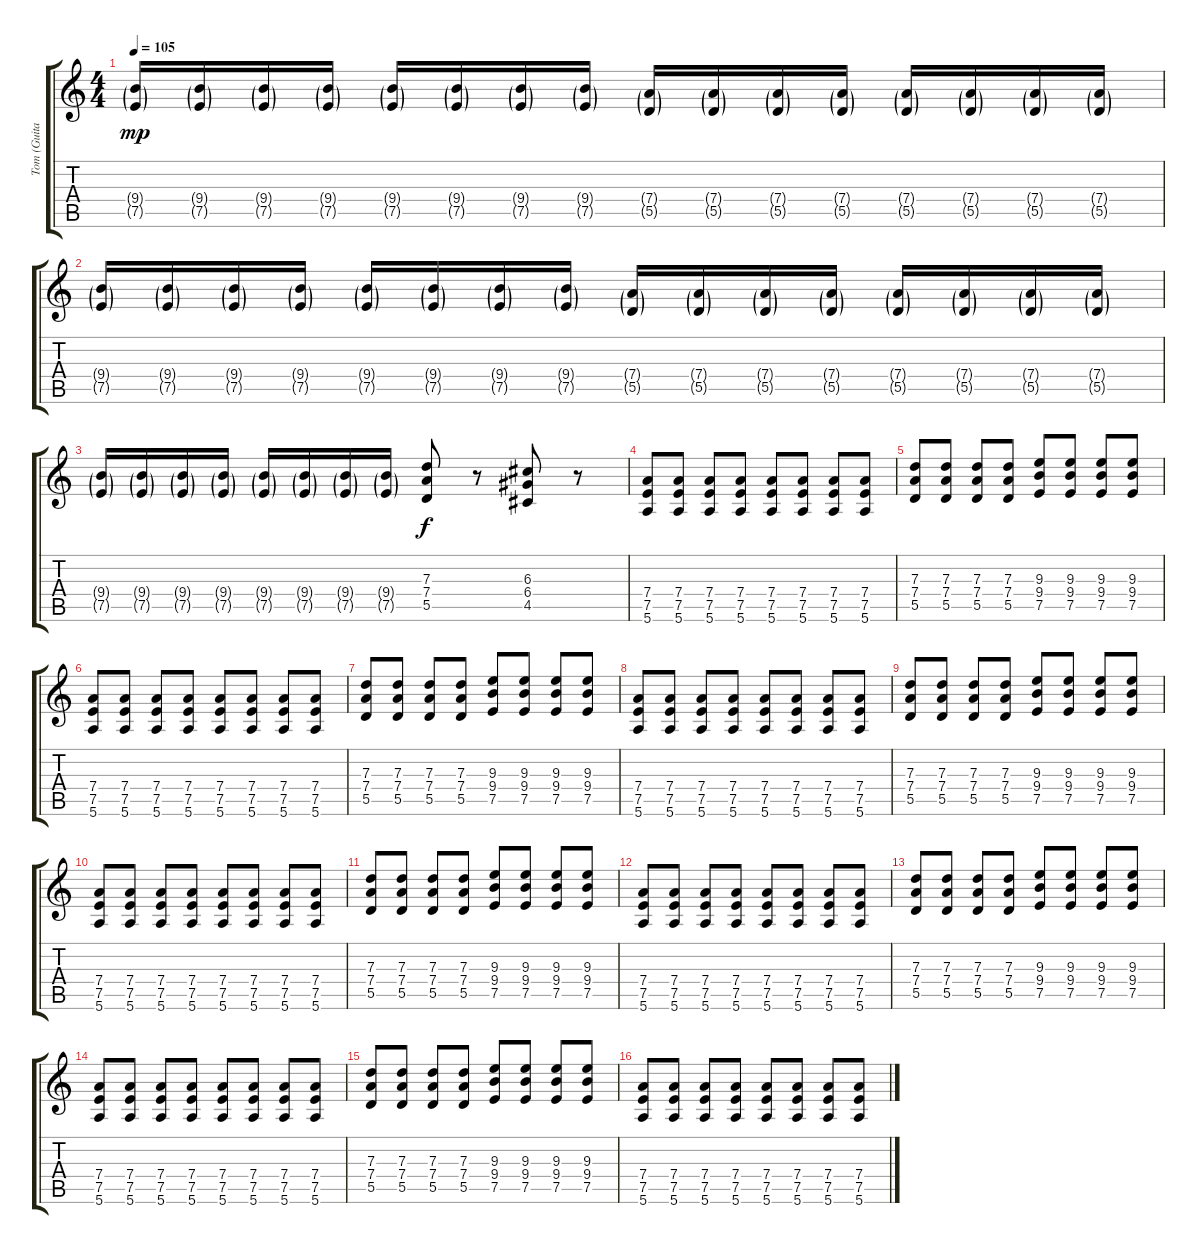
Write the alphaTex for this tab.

\track ("Tom (Guitar)" "Tom (Guita") {instrument distortionguitar}
\staff {score tabs}
\tuning (E4 B3 G3 D3 A2 E2) {hide}
\ts (4 4)
\tempo 105
\clef g2
\ks c
(9.4{g} 7.5{g}).16{dy mp} (9.4{g} 7.5{g}).16 (9.4{g} 7.5{g}).16 (9.4{g} 7.5{g}).16 (9.4{g} 7.5{g}).16 (9.4{g} 7.5{g}).16 (9.4{g} 7.5{g}).16 (9.4{g} 7.5{g}).16 (7.4{g} 5.5{g}).16 (7.4{g} 5.5{g}).16 (7.4{g} 5.5{g}).16 (7.4{g} 5.5{g}).16 (7.4{g} 5.5{g}).16 (7.4{g} 5.5{g}).16 (7.4{g} 5.5{g}).16 (7.4{g} 5.5{g}).16 |
(9.4{g} 7.5{g}).16 (9.4{g} 7.5{g}).16 (9.4{g} 7.5{g}).16 (9.4{g} 7.5{g}).16 (9.4{g} 7.5{g}).16 (9.4{g} 7.5{g}).16 (9.4{g} 7.5{g}).16 (9.4{g} 7.5{g}).16 (7.4{g} 5.5{g}).16 (7.4{g} 5.5{g}).16 (7.4{g} 5.5{g}).16 (7.4{g} 5.5{g}).16 (7.4{g} 5.5{g}).16 (7.4{g} 5.5{g}).16 (7.4{g} 5.5{g}).16 (7.4{g} 5.5{g}).16 |
(9.4{g} 7.5{g}).16 (9.4{g} 7.5{g}).16 (9.4{g} 7.5{g}).16 (9.4{g} 7.5{g}).16 (9.4{g} 7.5{g}).16 (9.4{g} 7.5{g}).16 (9.4{g} 7.5{g}).16 (9.4{g} 7.5{g}).16 (7.3 7.4 5.5).8{dy f} r.8 (6.3 6.4 4.5).8 r.8 |
(7.4 7.5 5.6).8 (7.4 7.5 5.6).8 (7.4 7.5 5.6).8 (7.4 7.5 5.6).8 (7.4 7.5 5.6).8 (7.4 7.5 5.6).8 (7.4 7.5 5.6).8 (7.4 7.5 5.6).8 |
(7.3 7.4 5.5).8 (7.3 7.4 5.5).8 (7.3 7.4 5.5).8 (7.3 7.4 5.5).8 (9.3 9.4 7.5).8 (9.3 9.4 7.5).8 (9.3 9.4 7.5).8 (9.3 9.4 7.5).8 |
(7.4 7.5 5.6).8 (7.4 7.5 5.6).8 (7.4 7.5 5.6).8 (7.4 7.5 5.6).8 (7.4 7.5 5.6).8 (7.4 7.5 5.6).8 (7.4 7.5 5.6).8 (7.4 7.5 5.6).8 |
(7.3 7.4 5.5).8 (7.3 7.4 5.5).8 (7.3 7.4 5.5).8 (7.3 7.4 5.5).8 (9.3 9.4 7.5).8 (9.3 9.4 7.5).8 (9.3 9.4 7.5).8 (9.3 9.4 7.5).8 |
(7.4 7.5 5.6).8 (7.4 7.5 5.6).8 (7.4 7.5 5.6).8 (7.4 7.5 5.6).8 (7.4 7.5 5.6).8 (7.4 7.5 5.6).8 (7.4 7.5 5.6).8 (7.4 7.5 5.6).8 |
(7.3 7.4 5.5).8 (7.3 7.4 5.5).8 (7.3 7.4 5.5).8 (7.3 7.4 5.5).8 (9.3 9.4 7.5).8 (9.3 9.4 7.5).8 (9.3 9.4 7.5).8 (9.3 9.4 7.5).8 |
(7.4 7.5 5.6).8 (7.4 7.5 5.6).8 (7.4 7.5 5.6).8 (7.4 7.5 5.6).8 (7.4 7.5 5.6).8 (7.4 7.5 5.6).8 (7.4 7.5 5.6).8 (7.4 7.5 5.6).8 |
(7.3 7.4 5.5).8 (7.3 7.4 5.5).8 (7.3 7.4 5.5).8 (7.3 7.4 5.5).8 (9.3 9.4 7.5).8 (9.3 9.4 7.5).8 (9.3 9.4 7.5).8 (9.3 9.4 7.5).8 |
(7.4 7.5 5.6).8 (7.4 7.5 5.6).8 (7.4 7.5 5.6).8 (7.4 7.5 5.6).8 (7.4 7.5 5.6).8 (7.4 7.5 5.6).8 (7.4 7.5 5.6).8 (7.4 7.5 5.6).8 |
(7.3 7.4 5.5).8 (7.3 7.4 5.5).8 (7.3 7.4 5.5).8 (7.3 7.4 5.5).8 (9.3 9.4 7.5).8 (9.3 9.4 7.5).8 (9.3 9.4 7.5).8 (9.3 9.4 7.5).8 |
(7.4 7.5 5.6).8 (7.4 7.5 5.6).8 (7.4 7.5 5.6).8 (7.4 7.5 5.6).8 (7.4 7.5 5.6).8 (7.4 7.5 5.6).8 (7.4 7.5 5.6).8 (7.4 7.5 5.6).8 |
(7.3 7.4 5.5).8 (7.3 7.4 5.5).8 (7.3 7.4 5.5).8 (7.3 7.4 5.5).8 (9.3 9.4 7.5).8 (9.3 9.4 7.5).8 (9.3 9.4 7.5).8 (9.3 9.4 7.5).8 |
(7.4 7.5 5.6).8 (7.4 7.5 5.6).8 (7.4 7.5 5.6).8 (7.4 7.5 5.6).8 (7.4 7.5 5.6).8 (7.4 7.5 5.6).8 (7.4 7.5 5.6).8 (7.4 7.5 5.6).8
